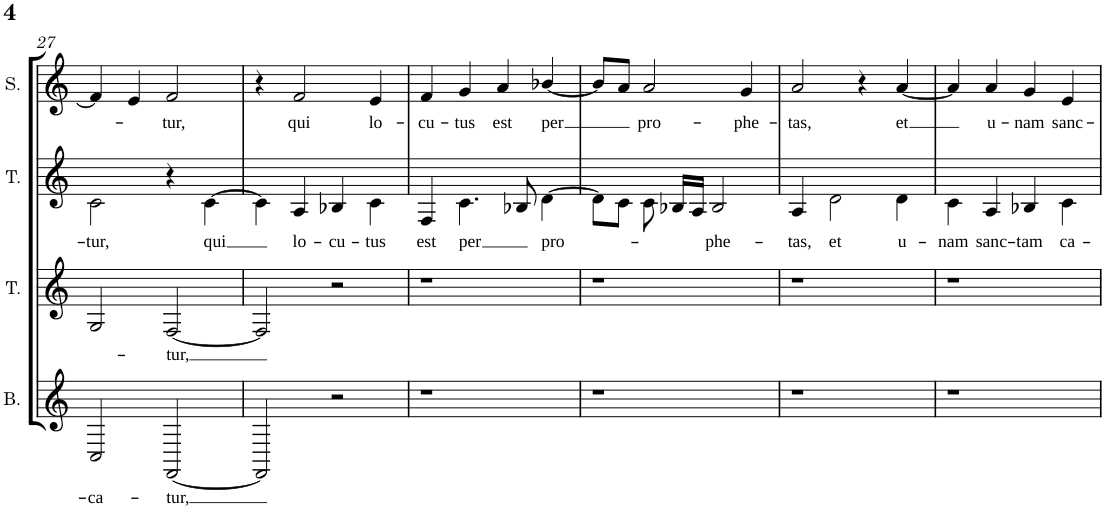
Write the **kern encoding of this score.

**kern	**text	**kern	**text	**kern	**text	**kern	**text
*part4	*part4	*part3	*part3	*part2	*part2	*part1	*part1
*staff4	*staff4	*staff3	*staff3	*staff2	*staff2	*staff1	*staff1
*I"Bass	*	*I"Tenor	*	*I"Tenor	*	*I"Soprano	*
*I'B.	*	*I'T.	*	*I'T.	*	*I'S.	*
!!LO:PB:g=z
*clefG2	*	*clefG2	*	*clefG2	*	*clefG2	*
*	*	*Trd7c12	*	*Trd7c12	*	*	*
*k[]	*	*k[]	*	*k[]	*	*k[]	*
*M4/4	*	*M4/4	*	*M4/4	*	*M4/4	*
*met(c)	*	*met(c)	*	*met(c)	*	*met(c)	*
=27	=27	=27	=27	=27	=27	=27	=27
!	!LO:LY:b	!	!	!	!LO:LY:b	!	!
2C/	-ca-	2G/	.	2c\	-tur,	4f/]	.
.	.	.	.	.	.	4e/	.
!	!LO:LY:b	!	!LO:LY:b	!	!	!	!LO:LY:b
[2FF/	-tur,	[2F/	-tur,	4r	.	2f/	-tur,
!	!	!	!	!	!LO:LY:b	!	!
.	.	.	.	[4c\	qui	.	.
=28	=28	=28	=28	=28	=28	=28	=28
2FF/]	.	2F/]	.	4c\]	.	4r	.
!	!	!	!	!	!LO:LY:b	!	!LO:LY:b
.	.	.	.	4A/	lo-	2f/	qui
!	!	!	!	!	!LO:LY:b	!	!
2r	.	2r	.	4B-X/	-cu-	.	.
!	!	!	!	!	!LO:LY:b	!	!LO:LY:b
.	.	.	.	4c\	-tus	4e/	lo-
=29	=29	=29	=29	=29	=29	=29	=29
!	!	!	!	!	!LO:LY:b	!	!LO:LY:b
1r	.	1r	.	4F/	est	4f/	-cu-
!	!	!	!	!	!LO:LY:b	!	!LO:LY:b
.	.	.	.	4.c\	per	4g/	-tus
!	!	!	!	!	!	!	!LO:LY:b
.	.	.	.	.	.	4a/	est
.	.	.	.	8B-X/	.	.	.
!	!	!	!	!	!LO:LY:b	!	!LO:LY:b
.	.	.	.	[4d\	pro-	[4b-X/	per
=30	=30	=30	=30	=30	=30	=30	=30
1r	.	1r	.	8d\L]	.	8b-/L]	.
.	.	.	.	8c\J	.	8a/J	.
!	!	!	!	!	!	!	!LO:LY:b
.	.	.	.	8c\	.	2a/	pro-
.	.	.	.	16B-X/LL	.	.	.
.	.	.	.	16A/JJ	.	.	.
!	!	!	!	!	!LO:LY:b	!	!
.	.	.	.	2B-/	-phe-	.	.
!	!	!	!	!	!	!	!LO:LY:b
.	.	.	.	.	.	4g/	-phe-
=31	=31	=31	=31	=31	=31	=31	=31
!	!	!	!	!	!LO:LY:b	!	!LO:LY:b
1r	.	1r	.	4A/	-tas,	2a/	-tas,
!	!	!	!	!	!LO:LY:b	!	!
.	.	.	.	2d\	et	.	.
.	.	.	.	.	.	4r	.
!	!	!	!	!	!LO:LY:b	!	!LO:LY:b
.	.	.	.	4d\	u-	[4a/	et
=32	=32	=32	=32	=32	=32	=32	=32
!	!	!	!	!	!LO:LY:b	!	!
1r	.	1r	.	4c\	-nam	4a/]	.
!	!	!	!	!	!LO:LY:b	!	!LO:LY:b
.	.	.	.	4A/	sanc-	4a/	u-
!	!	!	!	!	!LO:LY:b	!	!LO:LY:b
.	.	.	.	4B-X/	-tam	4g/	-nam
!	!	!	!	!	!LO:LY:b	!	!LO:LY:b
.	.	.	.	4c\	ca-	4e/	sanc-
=	=	=	=	=	=	=	=
*-	*-	*-	*-	*-	*-	*-	*-
